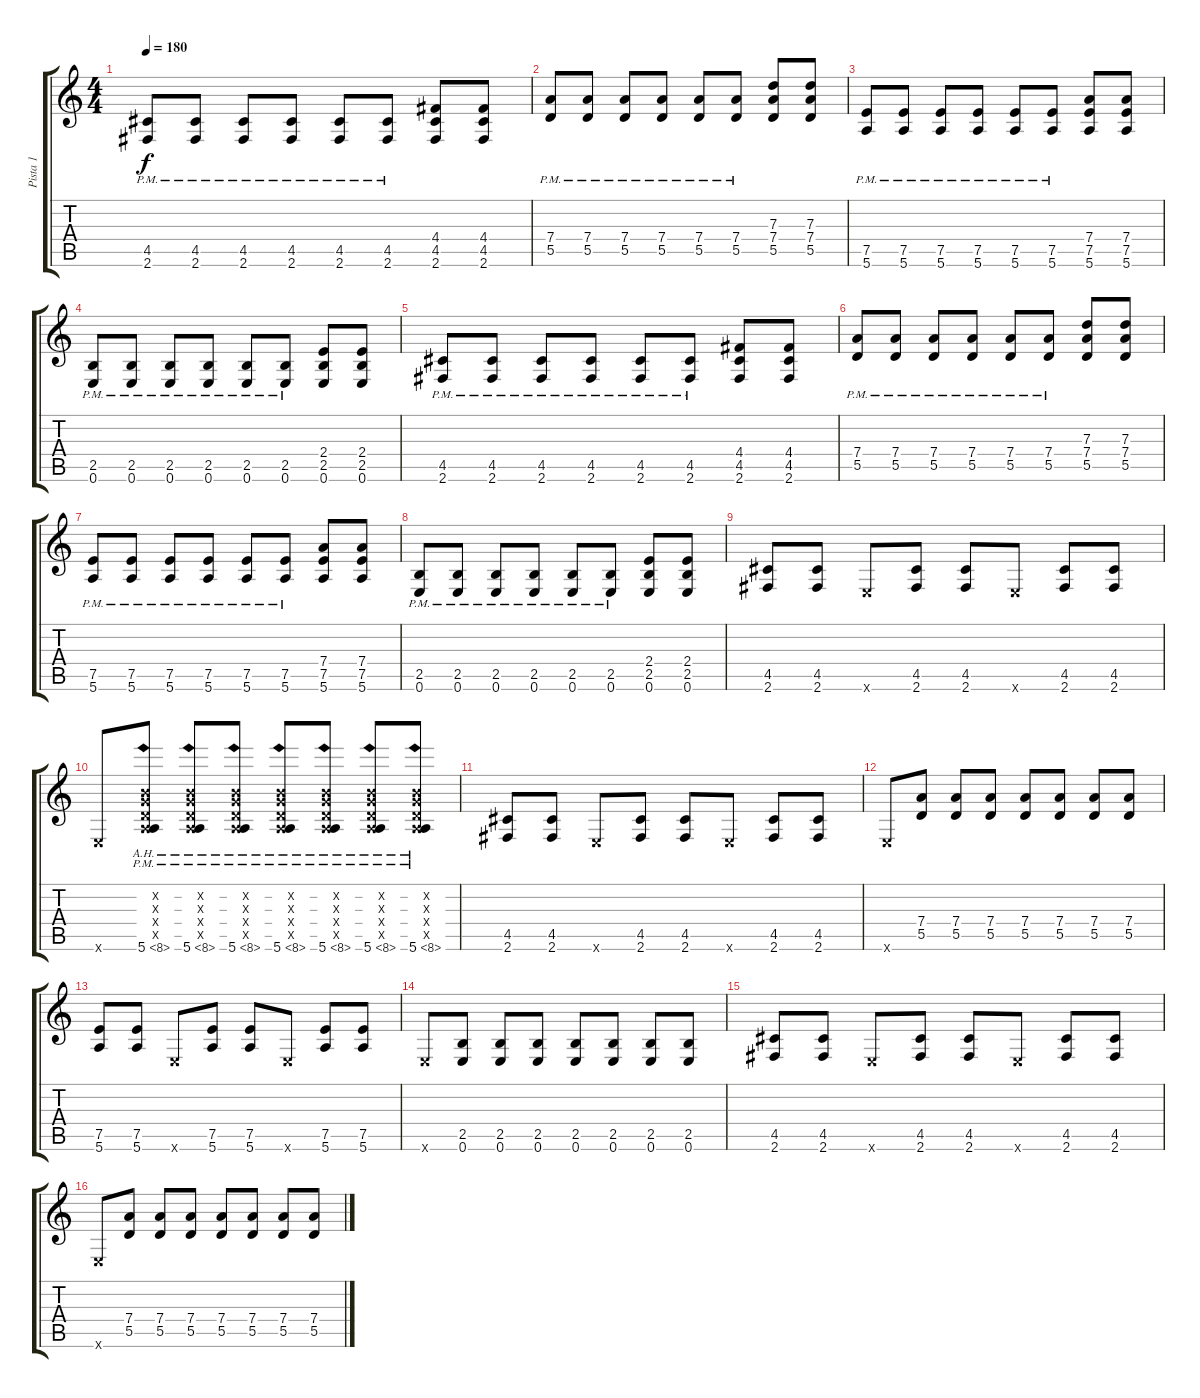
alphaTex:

\track ("Pista 1" "Pista 1") {instrument distortionguitar}
\staff {score tabs}
\tuning (E4 B3 G3 D3 A2 E2) {hide}
\ts (4 4)
\tempo 180
\clef g2
\ks c
(4.5{pm} 2.6{pm}).8{dy f} (4.5{pm} 2.6{pm}).8 (4.5{pm} 2.6{pm}).8 (4.5{pm} 2.6{pm}).8 (4.5{pm} 2.6{pm}).8 (4.5{pm} 2.6{pm}).8 (4.4 4.5 2.6).8 (4.4 4.5 2.6).8 |
(7.4{pm} 5.5{pm}).8 (7.4{pm} 5.5{pm}).8 (7.4{pm} 5.5{pm}).8 (7.4{pm} 5.5{pm}).8 (7.4{pm} 5.5{pm}).8 (7.4{pm} 5.5{pm}).8 (7.3 7.4 5.5).8 (7.3 7.4 5.5).8 |
(7.5{pm} 5.6{pm}).8 (7.5{pm} 5.6{pm}).8 (7.5{pm} 5.6{pm}).8 (7.5{pm} 5.6{pm}).8 (7.5{pm} 5.6{pm}).8 (7.5{pm} 5.6{pm}).8 (7.4 7.5 5.6).8 (7.4 7.5 5.6).8 |
(2.5{pm} 0.6{pm}).8 (2.5{pm} 0.6{pm}).8 (2.5{pm} 0.6{pm}).8 (2.5{pm} 0.6{pm}).8 (2.5{pm} 0.6{pm}).8 (2.5{pm} 0.6{pm}).8 (2.4 2.5 0.6).8 (2.4 2.5 0.6).8 |
(4.5{pm} 2.6{pm}).8 (4.5{pm} 2.6{pm}).8 (4.5{pm} 2.6{pm}).8 (4.5{pm} 2.6{pm}).8 (4.5{pm} 2.6{pm}).8 (4.5{pm} 2.6{pm}).8 (4.4 4.5 2.6).8 (4.4 4.5 2.6).8 |
(7.4{pm} 5.5{pm}).8 (7.4{pm} 5.5{pm}).8 (7.4{pm} 5.5{pm}).8 (7.4{pm} 5.5{pm}).8 (7.4{pm} 5.5{pm}).8 (7.4{pm} 5.5{pm}).8 (7.3 7.4 5.5).8 (7.3 7.4 5.5).8 |
(7.5{pm} 5.6{pm}).8 (7.5{pm} 5.6{pm}).8 (7.5{pm} 5.6{pm}).8 (7.5{pm} 5.6{pm}).8 (7.5{pm} 5.6{pm}).8 (7.5{pm} 5.6{pm}).8 (7.4 7.5 5.6).8 (7.4 7.5 5.6).8 |
(2.5{pm} 0.6{pm}).8 (2.5{pm} 0.6{pm}).8 (2.5{pm} 0.6{pm}).8 (2.5{pm} 0.6{pm}).8 (2.5{pm} 0.6{pm}).8 (2.5{pm} 0.6{pm}).8 (2.4 2.5 0.6).8 (2.4 2.5 0.6).8 |
(4.5 2.6).8 (4.5 2.6).8 0.6{x}.8 (4.5 2.6).8 (4.5 2.6).8 0.6{x}.8 (4.5 2.6).8 (4.5 2.6).8 |
0.6{x}.8{balance 0} (0.2{x} 0.3{x} 0.4{x} 0.5{x} 5.6{ah 3 pm}).8 (0.2{x} 0.3{x} 0.4{x} 0.5{x} 5.6{ah 3 pm}).8 (0.2{x} 0.3{x} 0.4{x} 0.5{x} 5.6{ah 3 pm}).8 (0.2{x} 0.3{x} 0.4{x} 0.5{x} 5.6{ah 3 pm}).8 (0.2{x} 0.3{x} 0.4{x} 0.5{x} 5.6{ah 3 pm}).8 (0.2{x} 0.3{x} 0.4{x} 0.5{x} 5.6{ah 3 pm}).8 (0.2{x} 0.3{x} 0.4{x} 0.5{x} 5.6{ah 3 pm}).8 |
(4.5 2.6).8{balance 8} (4.5 2.6).8 0.6{x}.8 (4.5 2.6).8 (4.5 2.6).8 0.6{x}.8 (4.5 2.6).8 (4.5 2.6).8 |
0.6{x}.8 (7.4 5.5).8 (7.4 5.5).8 (7.4 5.5).8 (7.4 5.5).8 (7.4 5.5).8 (7.4 5.5).8 (7.4 5.5).8 |
(7.5 5.6).8 (7.5 5.6).8 0.6{x}.8 (7.5 5.6).8 (7.5 5.6).8 0.6{x}.8 (7.5 5.6).8 (7.5 5.6).8 |
0.6{x}.8 (2.5 0.6).8 (2.5 0.6).8 (2.5 0.6).8 (2.5 0.6).8 (2.5 0.6).8 (2.5 0.6).8 (2.5 0.6).8 |
(4.5 2.6).8{balance 8} (4.5 2.6).8 0.6{x}.8 (4.5 2.6).8 (4.5 2.6).8 0.6{x}.8 (4.5 2.6).8 (4.5 2.6).8 |
0.6{x}.8 (7.4 5.5).8 (7.4 5.5).8 (7.4 5.5).8 (7.4 5.5).8 (7.4 5.5).8 (7.4 5.5).8 (7.4 5.5).8
